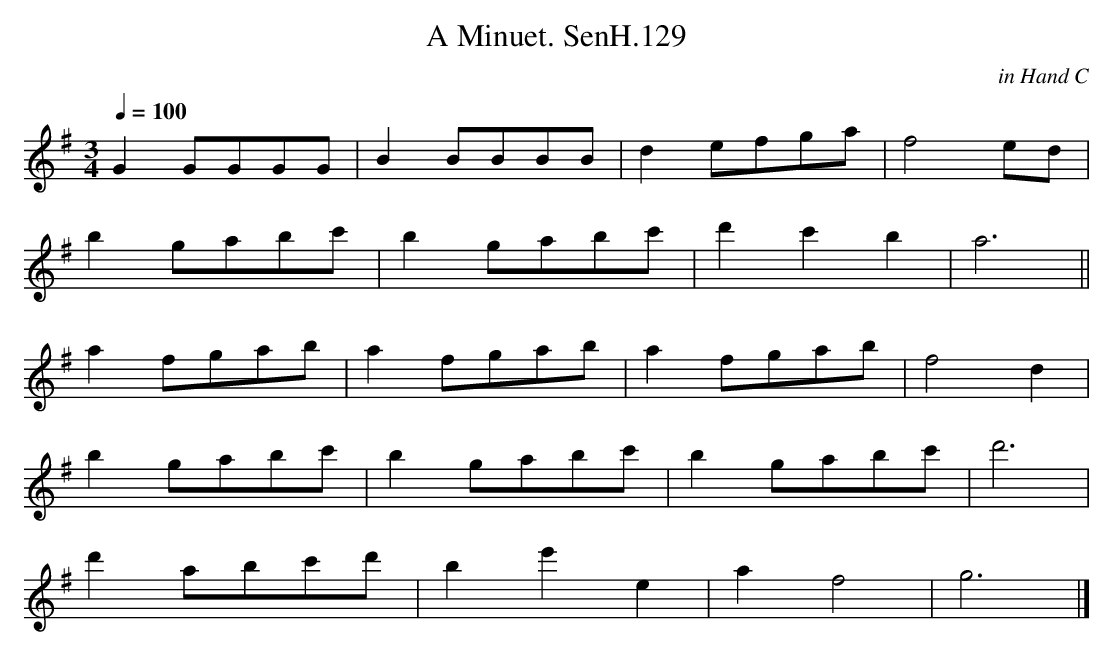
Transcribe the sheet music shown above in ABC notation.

X:1
T:Minuet. SenH.129, A
C:in Hand C
Q:1/4=100
M:3/4
L:1/8
K:G
G2GGGG | B2BBBB | d2efga | f4ed |
b2gabc' | b2gabc' | d'2c'2b2 | a6 ||
a2fgab | a2fgab | a2fgab | f4d2 |
b2gabc' | b2gabc' |b2gabc' | d'6 |
d'2abc'd' | b2e'2e2 | a2f4 | g6 |]
